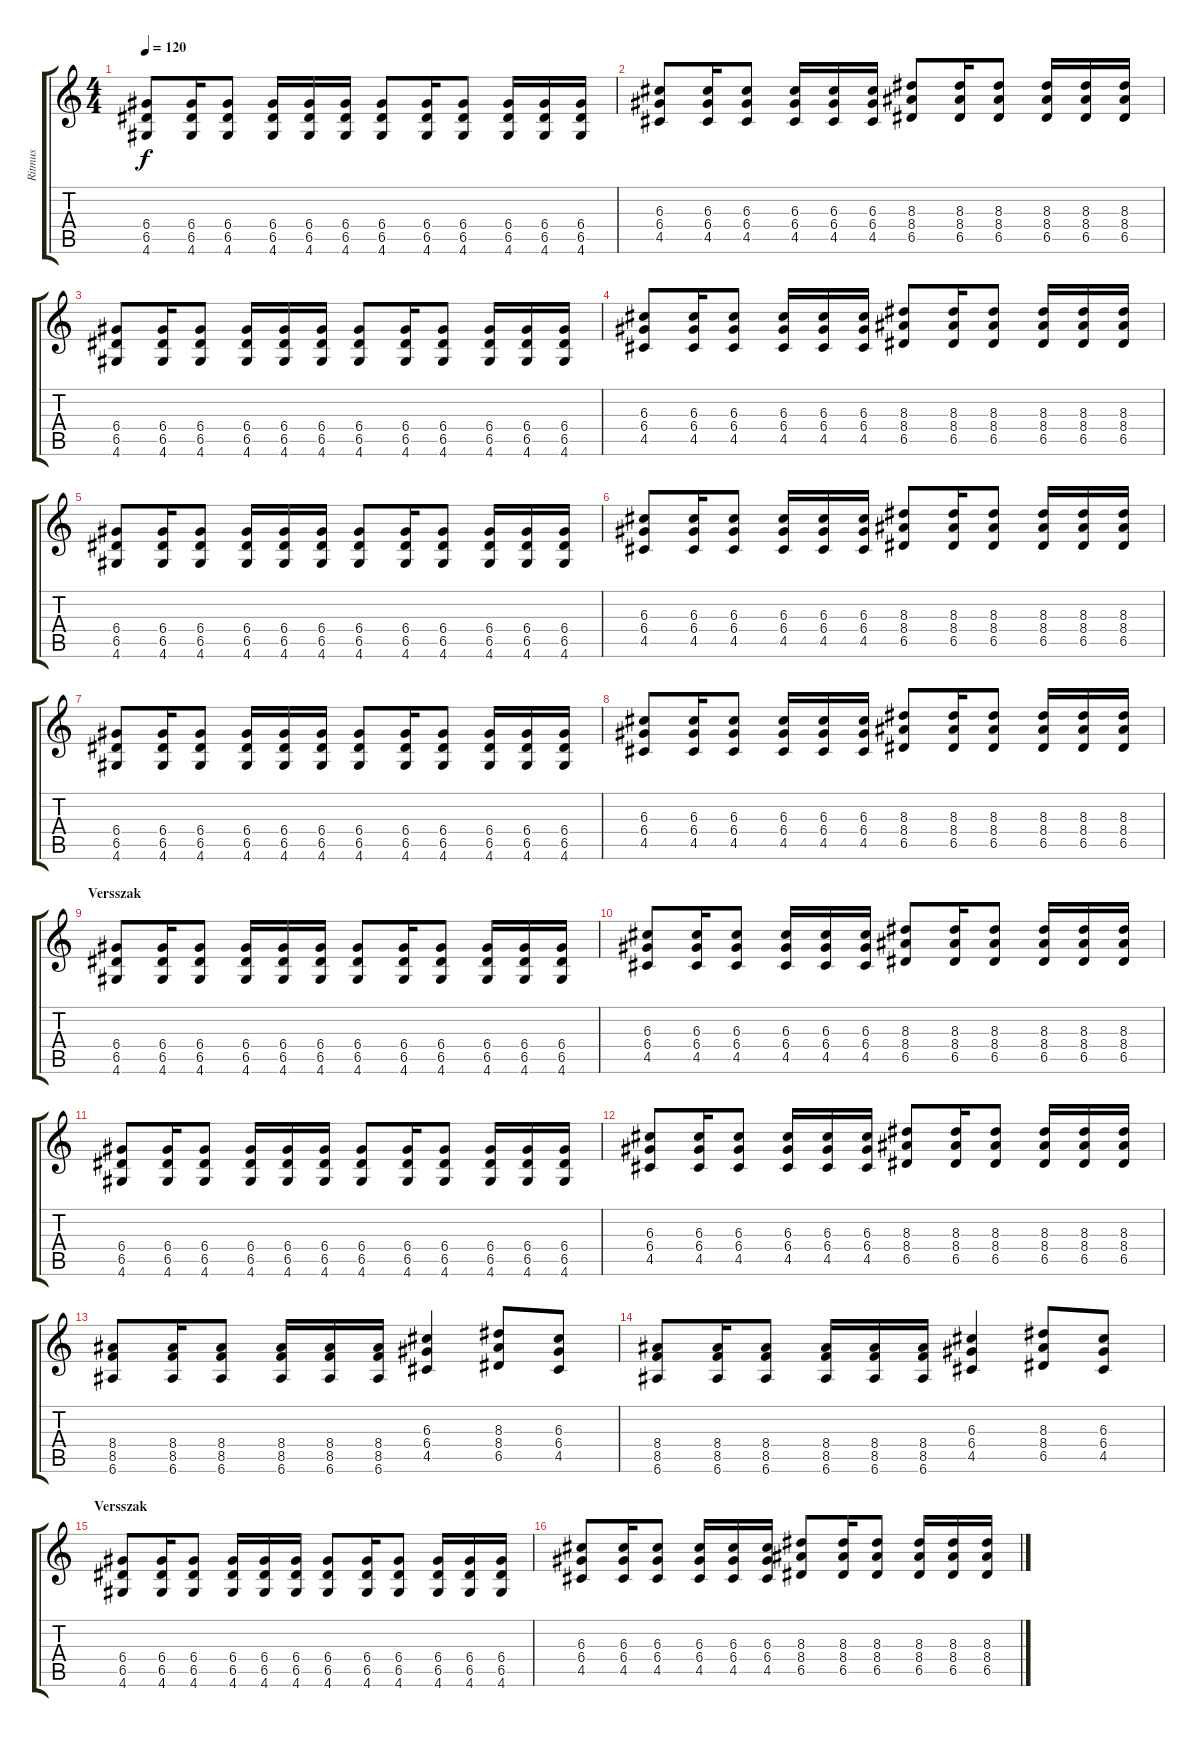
\track ("Ritmus" "Ritmus") {instrument distortionguitar}
\staff {score tabs}
\tuning (E4 B3 G3 D3 A2 E2) {hide}
\ts (4 4)
\tempo 120
\clef g2
\ks c
(6.4 6.5 4.6).8{dy f instrument distortionguitar} (6.4 6.5 4.6).16 (6.4 6.5 4.6).8 (6.4 6.5 4.6).16 (6.4 6.5 4.6).16 (6.4 6.5 4.6).16 (6.4 6.5 4.6).8 (6.4 6.5 4.6).16 (6.4 6.5 4.6).8 (6.4 6.5 4.6).16 (6.4 6.5 4.6).16 (6.4 6.5 4.6).16 |
(6.3 6.4 4.5).8 (6.3 6.4 4.5).16 (6.3 6.4 4.5).8 (6.3 6.4 4.5).16 (6.3 6.4 4.5).16 (6.3 6.4 4.5).16 (8.3 8.4 6.5).8 (8.3 8.4 6.5).16 (8.3 8.4 6.5).8 (8.3 8.4 6.5).16 (8.3 8.4 6.5).16 (8.3 8.4 6.5).16 |
(6.4 6.5 4.6).8 (6.4 6.5 4.6).16 (6.4 6.5 4.6).8 (6.4 6.5 4.6).16 (6.4 6.5 4.6).16 (6.4 6.5 4.6).16 (6.4 6.5 4.6).8 (6.4 6.5 4.6).16 (6.4 6.5 4.6).8 (6.4 6.5 4.6).16 (6.4 6.5 4.6).16 (6.4 6.5 4.6).16 |
(6.3 6.4 4.5).8 (6.3 6.4 4.5).16 (6.3 6.4 4.5).8 (6.3 6.4 4.5).16 (6.3 6.4 4.5).16 (6.3 6.4 4.5).16 (8.3 8.4 6.5).8 (8.3 8.4 6.5).16 (8.3 8.4 6.5).8 (8.3 8.4 6.5).16 (8.3 8.4 6.5).16 (8.3 8.4 6.5).16 |
(6.4 6.5 4.6).8 (6.4 6.5 4.6).16 (6.4 6.5 4.6).8 (6.4 6.5 4.6).16 (6.4 6.5 4.6).16 (6.4 6.5 4.6).16 (6.4 6.5 4.6).8 (6.4 6.5 4.6).16 (6.4 6.5 4.6).8 (6.4 6.5 4.6).16 (6.4 6.5 4.6).16 (6.4 6.5 4.6).16 |
(6.3 6.4 4.5).8 (6.3 6.4 4.5).16 (6.3 6.4 4.5).8 (6.3 6.4 4.5).16 (6.3 6.4 4.5).16 (6.3 6.4 4.5).16 (8.3 8.4 6.5).8 (8.3 8.4 6.5).16 (8.3 8.4 6.5).8 (8.3 8.4 6.5).16 (8.3 8.4 6.5).16 (8.3 8.4 6.5).16 |
(6.4 6.5 4.6).8 (6.4 6.5 4.6).16 (6.4 6.5 4.6).8 (6.4 6.5 4.6).16 (6.4 6.5 4.6).16 (6.4 6.5 4.6).16 (6.4 6.5 4.6).8 (6.4 6.5 4.6).16 (6.4 6.5 4.6).8 (6.4 6.5 4.6).16 (6.4 6.5 4.6).16 (6.4 6.5 4.6).16 |
(6.3 6.4 4.5).8 (6.3 6.4 4.5).16 (6.3 6.4 4.5).8 (6.3 6.4 4.5).16 (6.3 6.4 4.5).16 (6.3 6.4 4.5).16 (8.3 8.4 6.5).8 (8.3 8.4 6.5).16 (8.3 8.4 6.5).8 (8.3 8.4 6.5).16 (8.3 8.4 6.5).16 (8.3 8.4 6.5).16 |
\section ("" "Versszak")
(6.4 6.5 4.6).8 (6.4 6.5 4.6).16 (6.4 6.5 4.6).8 (6.4 6.5 4.6).16 (6.4 6.5 4.6).16 (6.4 6.5 4.6).16 (6.4 6.5 4.6).8 (6.4 6.5 4.6).16 (6.4 6.5 4.6).8 (6.4 6.5 4.6).16 (6.4 6.5 4.6).16 (6.4 6.5 4.6).16 |
(6.3 6.4 4.5).8 (6.3 6.4 4.5).16 (6.3 6.4 4.5).8 (6.3 6.4 4.5).16 (6.3 6.4 4.5).16 (6.3 6.4 4.5).16 (8.3 8.4 6.5).8 (8.3 8.4 6.5).16 (8.3 8.4 6.5).8 (8.3 8.4 6.5).16 (8.3 8.4 6.5).16 (8.3 8.4 6.5).16 |
(6.4 6.5 4.6).8 (6.4 6.5 4.6).16 (6.4 6.5 4.6).8 (6.4 6.5 4.6).16 (6.4 6.5 4.6).16 (6.4 6.5 4.6).16 (6.4 6.5 4.6).8 (6.4 6.5 4.6).16 (6.4 6.5 4.6).8 (6.4 6.5 4.6).16 (6.4 6.5 4.6).16 (6.4 6.5 4.6).16 |
(6.3 6.4 4.5).8 (6.3 6.4 4.5).16 (6.3 6.4 4.5).8 (6.3 6.4 4.5).16 (6.3 6.4 4.5).16 (6.3 6.4 4.5).16 (8.3 8.4 6.5).8 (8.3 8.4 6.5).16 (8.3 8.4 6.5).8 (8.3 8.4 6.5).16 (8.3 8.4 6.5).16 (8.3 8.4 6.5).16 |
(8.4 8.5 6.6).8 (8.4 8.5 6.6).16 (8.4 8.5 6.6).8 (8.4 8.5 6.6).16 (8.4 8.5 6.6).16 (8.4 8.5 6.6).16 (6.3 6.4 4.5).4 (8.3 8.4 6.5).8 (6.3 6.4 4.5).8 |
(8.4 8.5 6.6).8 (8.4 8.5 6.6).16 (8.4 8.5 6.6).8 (8.4 8.5 6.6).16 (8.4 8.5 6.6).16 (8.4 8.5 6.6).16 (6.3 6.4 4.5).4 (8.3 8.4 6.5).8 (6.3 6.4 4.5).8 |
\section ("" "Versszak")
(6.4 6.5 4.6).8 (6.4 6.5 4.6).16 (6.4 6.5 4.6).8 (6.4 6.5 4.6).16 (6.4 6.5 4.6).16 (6.4 6.5 4.6).16 (6.4 6.5 4.6).8 (6.4 6.5 4.6).16 (6.4 6.5 4.6).8 (6.4 6.5 4.6).16 (6.4 6.5 4.6).16 (6.4 6.5 4.6).16 |
(6.3 6.4 4.5).8 (6.3 6.4 4.5).16 (6.3 6.4 4.5).8 (6.3 6.4 4.5).16 (6.3 6.4 4.5).16 (6.3 6.4 4.5).16 (8.3 8.4 6.5).8 (8.3 8.4 6.5).16 (8.3 8.4 6.5).8 (8.3 8.4 6.5).16 (8.3 8.4 6.5).16 (8.3 8.4 6.5).16
